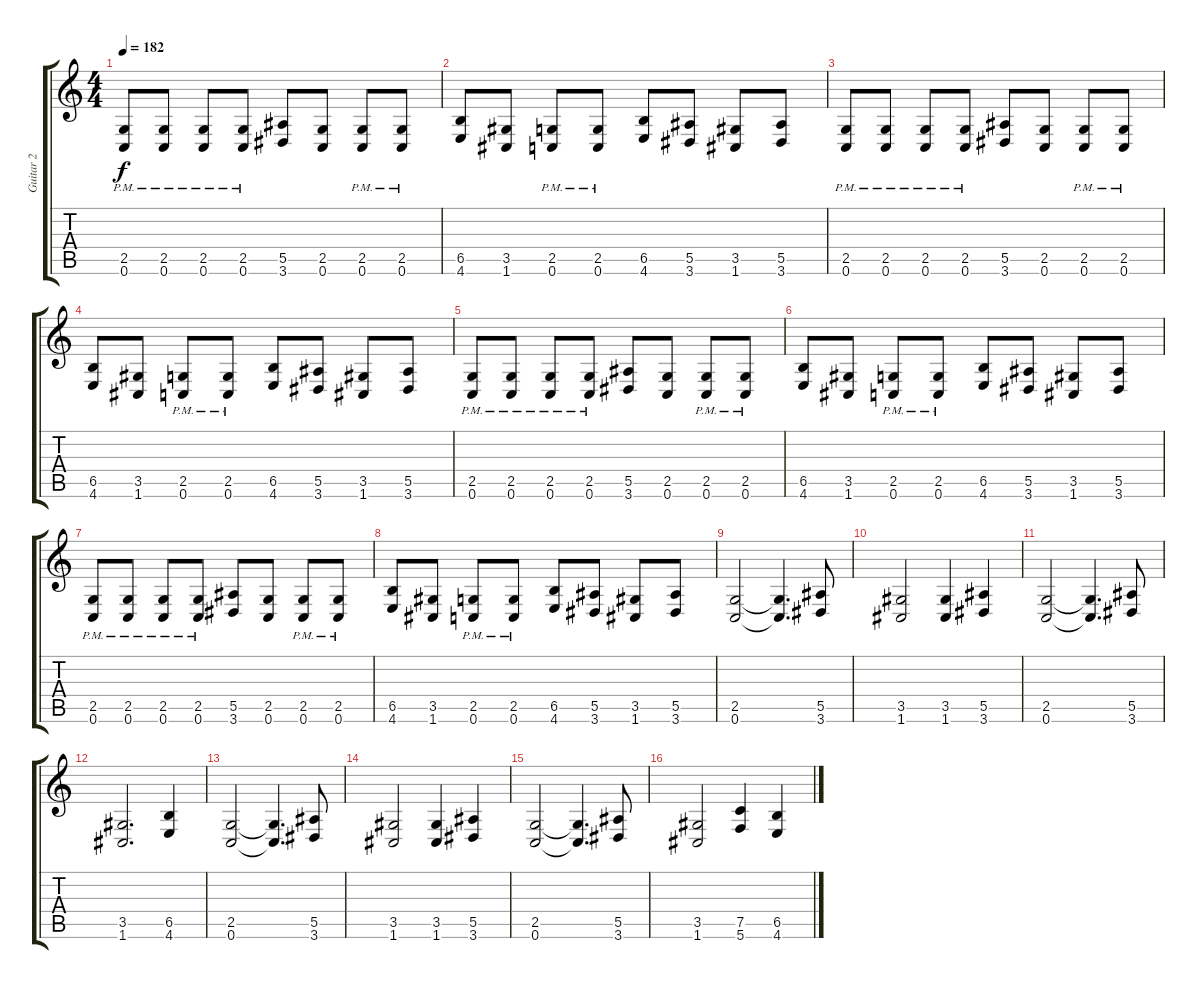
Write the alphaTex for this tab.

\track ("Guitar 2" "Guitar 2") {instrument distortionguitar}
\staff {score tabs}
\tuning (C4 G3 Eb3 Bb2 F2 C2) {hide}
\ts (4 4)
\tempo 182
\clef g2
\ks c
(2.5{pm} 0.6{pm}).8{dy f} (2.5{pm} 0.6{pm}).8 (2.5{pm} 0.6{pm}).8 (2.5{pm} 0.6{pm}).8 (5.5 3.6).8 (2.5 0.6).8 (2.5{pm} 0.6{pm}).8 (2.5{pm} 0.6{pm}).8 |
(6.5 4.6).8 (3.5 1.6).8 (2.5{pm} 0.6{pm}).8 (2.5{pm} 0.6{pm}).8 (6.5 4.6).8 (5.5 3.6).8 (3.5 1.6).8 (5.5 3.6).8 |
(2.5{pm} 0.6{pm}).8 (2.5{pm} 0.6{pm}).8 (2.5{pm} 0.6{pm}).8 (2.5{pm} 0.6{pm}).8 (5.5 3.6).8 (2.5 0.6).8 (2.5{pm} 0.6{pm}).8 (2.5{pm} 0.6{pm}).8 |
(6.5 4.6).8 (3.5 1.6).8 (2.5{pm} 0.6{pm}).8 (2.5{pm} 0.6{pm}).8 (6.5 4.6).8 (5.5 3.6).8 (3.5 1.6).8 (5.5 3.6).8 |
(2.5{pm} 0.6{pm}).8 (2.5{pm} 0.6{pm}).8 (2.5{pm} 0.6{pm}).8 (2.5{pm} 0.6{pm}).8 (5.5 3.6).8 (2.5 0.6).8 (2.5{pm} 0.6{pm}).8 (2.5{pm} 0.6{pm}).8 |
(6.5 4.6).8 (3.5 1.6).8 (2.5{pm} 0.6{pm}).8 (2.5{pm} 0.6{pm}).8 (6.5 4.6).8 (5.5 3.6).8 (3.5 1.6).8 (5.5 3.6).8 |
(2.5{pm} 0.6{pm}).8 (2.5{pm} 0.6{pm}).8 (2.5{pm} 0.6{pm}).8 (2.5{pm} 0.6{pm}).8 (5.5 3.6).8 (2.5 0.6).8 (2.5{pm} 0.6{pm}).8 (2.5{pm} 0.6{pm}).8 |
(6.5 4.6).8 (3.5 1.6).8 (2.5{pm} 0.6{pm}).8 (2.5{pm} 0.6{pm}).8 (6.5 4.6).8 (5.5 3.6).8 (3.5 1.6).8 (5.5 3.6).8 |
(2.5 0.6).2 (2.5{t} 0.6{t}).4{d} (5.5 3.6).8 |
(3.5 1.6).2 (3.5 1.6).4 (5.5 3.6).4 |
(2.5 0.6).2 (2.5{t} 0.6{t}).4{d} (5.5 3.6).8 |
(3.5 1.6).2{d} (6.5 4.6).4 |
(2.5 0.6).2 (2.5{t} 0.6{t}).4{d} (5.5 3.6).8 |
(3.5 1.6).2 (3.5 1.6).4 (5.5 3.6).4 |
(2.5 0.6).2 (2.5{t} 0.6{t}).4{d} (5.5 3.6).8 |
(3.5 1.6).2 (7.5 5.6).4 (6.5 4.6).4
